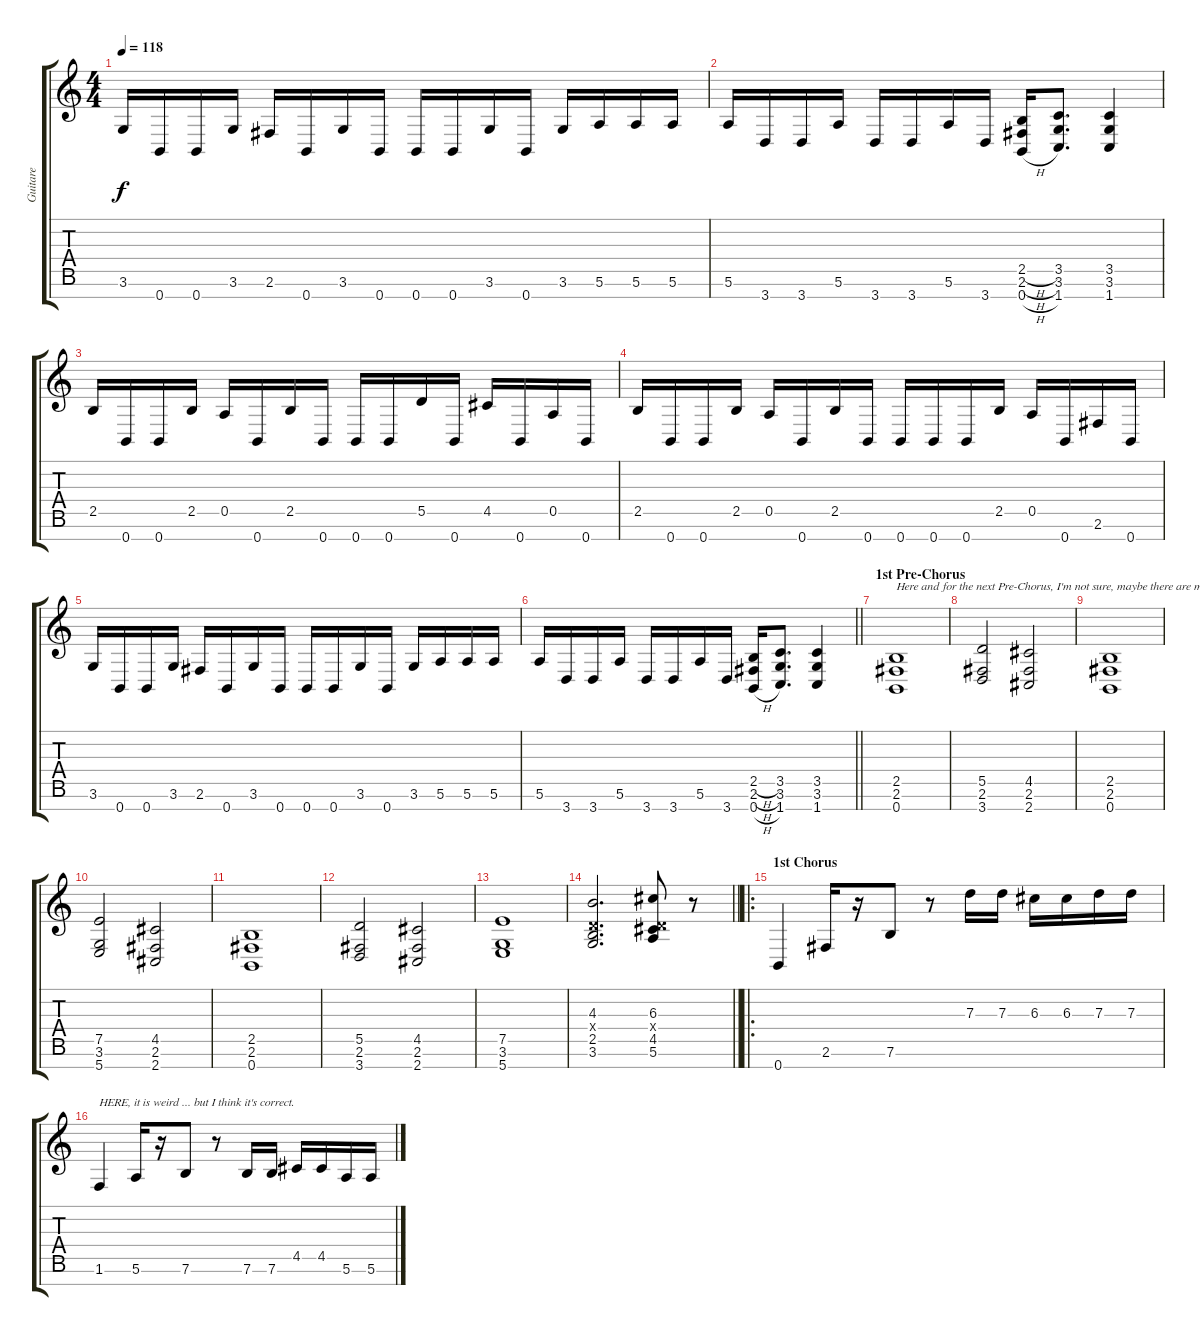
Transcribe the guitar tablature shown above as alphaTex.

\track ("Guitare" "Guitare") {instrument distortionguitar}
\staff {score tabs}
\tuning (E4 B3 G3 D3 A2 E2 B1) {hide}
\ts (4 4)
\tempo 118
\clef g2
\ks c
3.6.16{dy f} 0.7.16 0.7.16 3.6.16 2.6.16 0.7.16 3.6.16 0.7.16 0.7.16 0.7.16 3.6.16 0.7.16 3.6.16 5.6.16 5.6.16 5.6.16 |
5.6.16 3.7.16 3.7.16 5.6.16 3.7.16 3.7.16 5.6.16 3.7.16 (2.5{h} 2.6{h} 0.7{h}).16 (3.5 3.6 1.7).8{d} (3.5 3.6 1.7).4 |
2.5.16 0.7.16 0.7.16 2.5.16 0.5.16 0.7.16 2.5.16 0.7.16 0.7.16 0.7.16 5.5.16 0.7.16 4.5.16 0.7.16 0.5.16 0.7.16 |
2.5.16 0.7.16 0.7.16 2.5.16 0.5.16 0.7.16 2.5.16 0.7.16 0.7.16 0.7.16 0.7.16 2.5.16 0.5.16 0.7.16 2.6.16 0.7.16 |
3.6.16 0.7.16 0.7.16 3.6.16 2.6.16 0.7.16 3.6.16 0.7.16 0.7.16 0.7.16 3.6.16 0.7.16 3.6.16 5.6.16 5.6.16 5.6.16 |
\barLineRight lightlight
5.6.16 3.7.16 3.7.16 5.6.16 3.7.16 3.7.16 5.6.16 3.7.16 (2.5{h} 2.6{h} 0.7{h}).16 (3.5 3.6 1.7).8{d} (3.5 3.6 1.7).4 |
\section ("" "1st Pre-Chorus")
(2.5 2.6 0.7).1{txt "Here and for the next Pre-Chorus, I'm not sure, maybe there are more guitars... which play sixteenths instead of these chords"} |
(5.5 2.6 3.7).2 (4.5 2.6 2.7).2 |
(2.5 2.6 0.7).1 |
(7.5 3.6 5.7).2 (4.5 2.6 2.7).2 |
(2.5 2.6 0.7).1 |
(5.5 2.6 3.7).2 (4.5 2.6 2.7).2 |
(7.5 3.6 5.7).1 |
\barLineRight lightlight
(4.3 0.4{x} 2.5 3.6).2{d} (6.3 0.4{x} 4.5 5.6).8 r.8 |
\ro
\section ("" "1st Chorus")
0.7.4 2.6.16 r.16 7.6.8 r.8 7.3.16 7.3.16 6.3.16 6.3.16 7.3.16 7.3.16 |
1.6.4{txt "HERE, it is weird ... but I think it's correct."} 5.6.16 r.16 7.6.8 r.8 7.6.16 7.6.16 4.5.16 4.5.16 5.6.16 5.6.16
